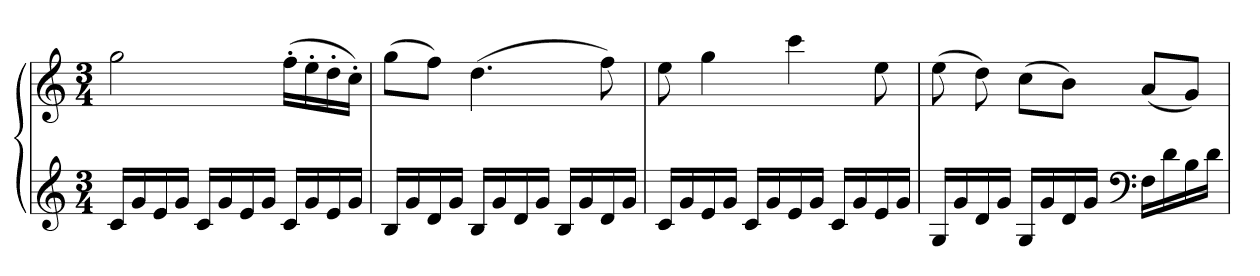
**kern	**kern
*part1	*part1
*staff2	*staff1
*clefG2	*clefG2
*k[]	*k[]
*M3/4	*M3/4
=	=
16cLL	2gg
16g	.
16e	.
16gJJ	.
16cLL	.
16g	.
16e	.
16gJJ	.
16cLL	(16ff'LL
16g	16ee'
16e	16dd'
16gJJ	16cc'JJ)
=152	=152
16BLL	(8ggL
16g	.
16d	8ffJ)
16gJJ	.
16BLL	(4.dd
16g	.
16d	.
16gJJ	.
16BLL	.
16g	.
16d	8ff)
16gJJ	.
=153	=153
16cLL	8ee
16g	.
16e	4gg
16gJJ	.
16cLL	.
16g	.
16e	4ccc
16gJJ	.
16cLL	.
16g	.
16e	8ee
16gJJ	.
=154	=154
16GLL	(8ee
16g	.
16d	8dd)
16gJJ	.
16GLL	(8ccL
16g	.
16d	8bJ)
16gJJ	.
*clefF4	*
16FLL	(8aL
16d	.
16B	8gJ)
16dJJ	.
=	=
*-	*-
